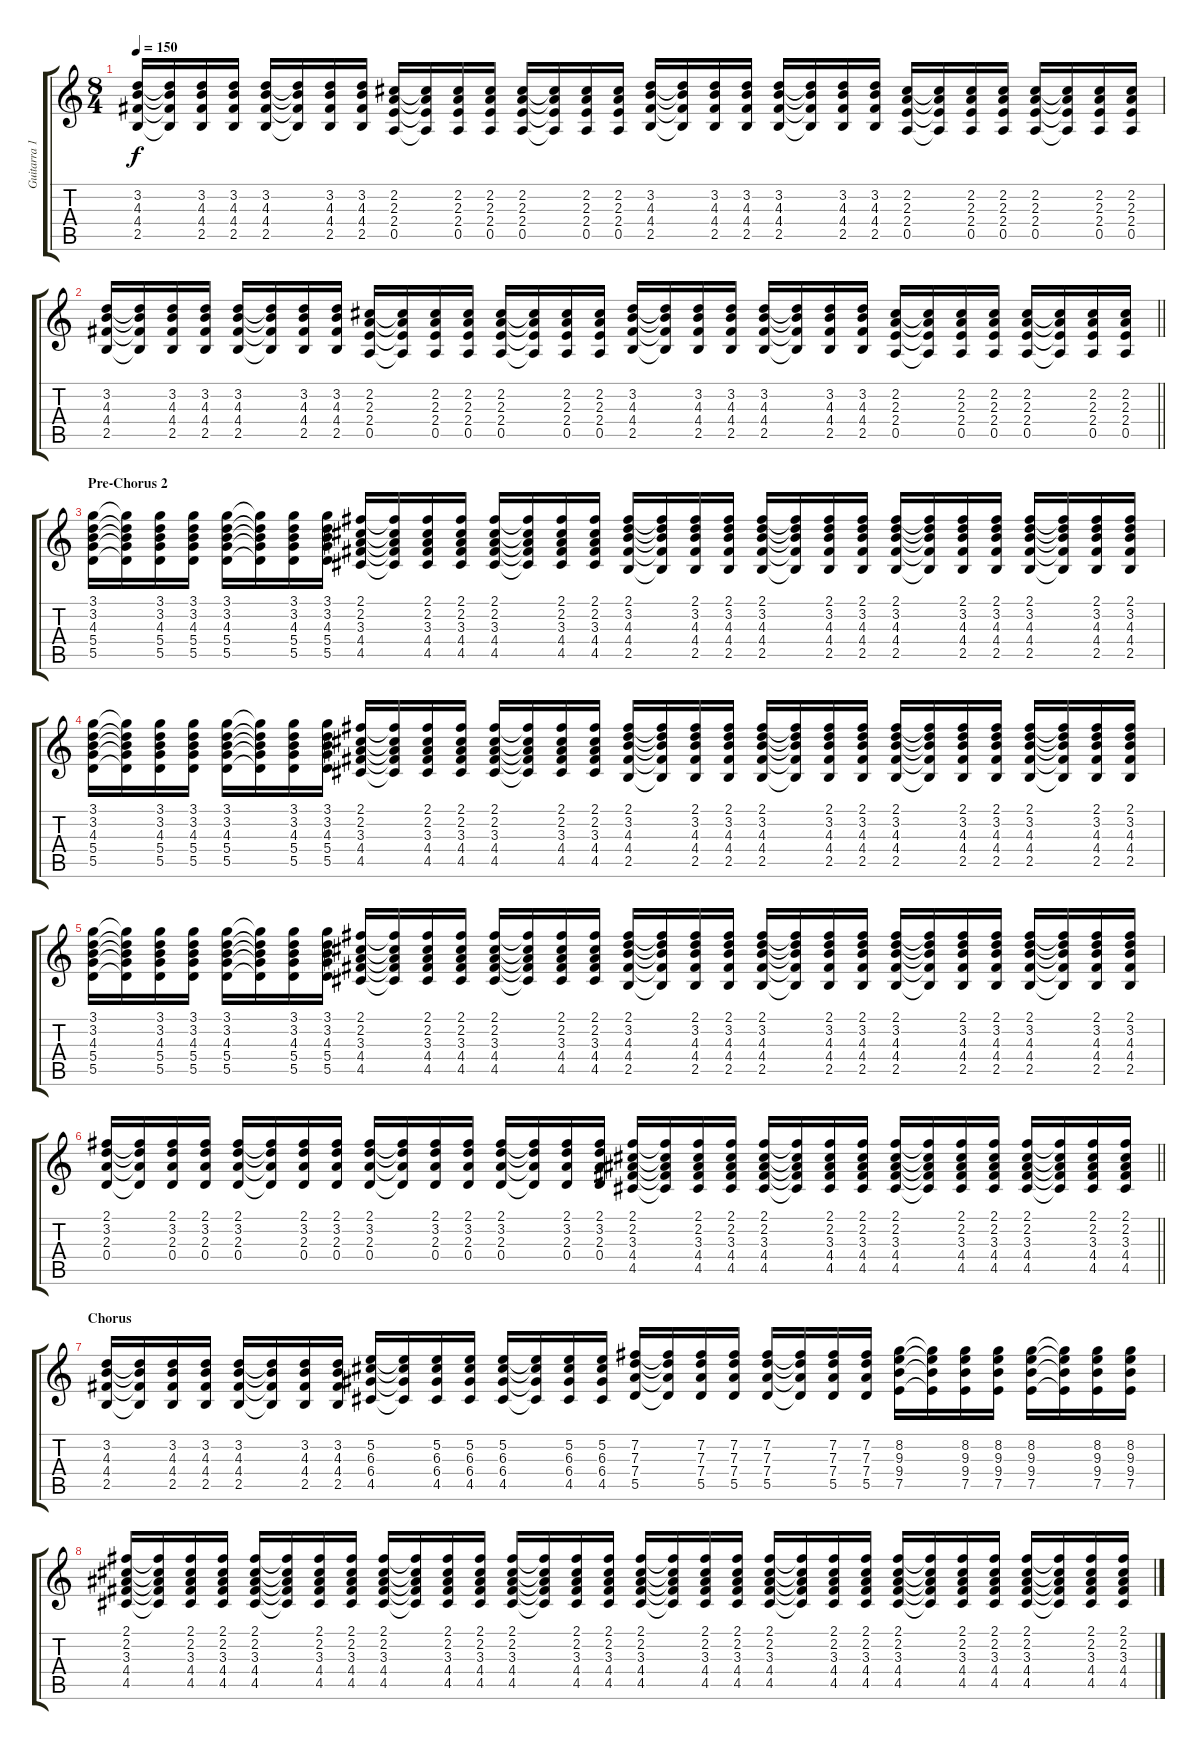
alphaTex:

\track ("Guitarra 1" "Guitarra 1") {instrument acousticguitarsteel}
\staff {score tabs}
\tuning (E4 B3 G3 D3 A2 E2) {hide}
\ts (8 4)
\tempo 150
\clef g2
\ks c
(3.2 4.3 4.4 2.5).16{dy f volume 1} (3.2{t} 4.3{t} 4.4{t} 2.5{t}).16 (3.2 4.3 4.4 2.5).16 (3.2 4.3 4.4 2.5).16 (3.2 4.3 4.4 2.5).16 (3.2{t} 4.3{t} 4.4{t} 2.5{t}).16 (3.2 4.3 4.4 2.5).16 (3.2 4.3 4.4 2.5).16 (2.2 2.3 2.4 0.5).16 (2.2{t} 2.3{t} 2.4{t} 0.5{t}).16 (2.2 2.3 2.4 0.5).16 (2.2 2.3 2.4 0.5).16 (2.2 2.3 2.4 0.5).16 (2.2{t} 2.3{t} 2.4{t} 0.5{t}).16 (2.2 2.3 2.4 0.5).16 (2.2 2.3 2.4 0.5).16 (3.2 4.3 4.4 2.5).16 (3.2{t} 4.3{t} 4.4{t} 2.5{t}).16 (3.2 4.3 4.4 2.5).16 (3.2 4.3 4.4 2.5).16 (3.2 4.3 4.4 2.5).16 (3.2{t} 4.3{t} 4.4{t} 2.5{t}).16 (3.2 4.3 4.4 2.5).16 (3.2 4.3 4.4 2.5).16 (2.2 2.3 2.4 0.5).16 (2.2{t} 2.3{t} 2.4{t} 0.5{t}).16 (2.2 2.3 2.4 0.5).16 (2.2 2.3 2.4 0.5).16 (2.2 2.3 2.4 0.5).16 (2.2{t} 2.3{t} 2.4{t} 0.5{t}).16 (2.2 2.3 2.4 0.5).16 (2.2 2.3 2.4 0.5).16 |
\barLineRight lightlight
(3.2 4.3 4.4 2.5).16{volume 1} (3.2{t} 4.3{t} 4.4{t} 2.5{t}).16 (3.2 4.3 4.4 2.5).16 (3.2 4.3 4.4 2.5).16 (3.2 4.3 4.4 2.5).16 (3.2{t} 4.3{t} 4.4{t} 2.5{t}).16 (3.2 4.3 4.4 2.5).16 (3.2 4.3 4.4 2.5).16 (2.2 2.3 2.4 0.5).16 (2.2{t} 2.3{t} 2.4{t} 0.5{t}).16 (2.2 2.3 2.4 0.5).16 (2.2 2.3 2.4 0.5).16 (2.2 2.3 2.4 0.5).16 (2.2{t} 2.3{t} 2.4{t} 0.5{t}).16 (2.2 2.3 2.4 0.5).16 (2.2 2.3 2.4 0.5).16 (3.2 4.3 4.4 2.5).16 (3.2{t} 4.3{t} 4.4{t} 2.5{t}).16 (3.2 4.3 4.4 2.5).16 (3.2 4.3 4.4 2.5).16 (3.2 4.3 4.4 2.5).16 (3.2{t} 4.3{t} 4.4{t} 2.5{t}).16 (3.2 4.3 4.4 2.5).16 (3.2 4.3 4.4 2.5).16 (2.2 2.3 2.4 0.5).16 (2.2{t} 2.3{t} 2.4{t} 0.5{t}).16 (2.2 2.3 2.4 0.5).16 (2.2 2.3 2.4 0.5).16 (2.2 2.3 2.4 0.5).16 (2.2{t} 2.3{t} 2.4{t} 0.5{t}).16 (2.2 2.3 2.4 0.5).16 (2.2 2.3 2.4 0.5).16 |
\section ("" "Pre-Chorus 2")
(3.1 3.2 4.3 5.4 5.5).16 (3.1{t} 3.2{t} 4.3{t} 5.4{t} 5.5{t}).16 (3.1 3.2 4.3 5.4 5.5).16 (3.1 3.2 4.3 5.4 5.5).16 (3.1 3.2 4.3 5.4 5.5).16 (3.1{t} 3.2{t} 4.3{t} 5.4{t} 5.5{t}).16 (3.1 3.2 4.3 5.4 5.5).16 (3.1 3.2 4.3 5.4 5.5).16 (2.1 2.2 3.3 4.4 4.5).16 (2.1{t} 2.2{t} 3.3{t} 4.4{t} 4.5{t}).16 (2.1 2.2 3.3 4.4 4.5).16 (2.1 2.2 3.3 4.4 4.5).16 (2.1 2.2 3.3 4.4 4.5).16 (2.1{t} 2.2{t} 3.3{t} 4.4{t} 4.5{t}).16 (2.1 2.2 3.3 4.4 4.5).16 (2.1 2.2 3.3 4.4 4.5).16 (2.1 3.2 4.3 4.4 2.5).16 (2.1{t} 3.2{t} 4.3{t} 4.4{t} 2.5{t}).16 (2.1 3.2 4.3 4.4 2.5).16 (2.1 3.2 4.3 4.4 2.5).16 (2.1 3.2 4.3 4.4 2.5).16 (2.1{t} 3.2{t} 4.3{t} 4.4{t} 2.5{t}).16 (2.1 3.2 4.3 4.4 2.5).16 (2.1 3.2 4.3 4.4 2.5).16 (2.1 3.2 4.3 4.4 2.5).16 (2.1{t} 3.2{t} 4.3{t} 4.4{t} 2.5{t}).16 (2.1 3.2 4.3 4.4 2.5).16 (2.1 3.2 4.3 4.4 2.5).16 (2.1 3.2 4.3 4.4 2.5).16 (2.1{t} 3.2{t} 4.3{t} 4.4{t} 2.5{t}).16 (2.1 3.2 4.3 4.4 2.5).16 (2.1 3.2 4.3 4.4 2.5).16 |
(3.1 3.2 4.3 5.4 5.5).16 (3.1{t} 3.2{t} 4.3{t} 5.4{t} 5.5{t}).16 (3.1 3.2 4.3 5.4 5.5).16 (3.1 3.2 4.3 5.4 5.5).16 (3.1 3.2 4.3 5.4 5.5).16 (3.1{t} 3.2{t} 4.3{t} 5.4{t} 5.5{t}).16 (3.1 3.2 4.3 5.4 5.5).16 (3.1 3.2 4.3 5.4 5.5).16 (2.1 2.2 3.3 4.4 4.5).16 (2.1{t} 2.2{t} 3.3{t} 4.4{t} 4.5{t}).16 (2.1 2.2 3.3 4.4 4.5).16 (2.1 2.2 3.3 4.4 4.5).16 (2.1 2.2 3.3 4.4 4.5).16 (2.1{t} 2.2{t} 3.3{t} 4.4{t} 4.5{t}).16 (2.1 2.2 3.3 4.4 4.5).16 (2.1 2.2 3.3 4.4 4.5).16 (2.1 3.2 4.3 4.4 2.5).16 (2.1{t} 3.2{t} 4.3{t} 4.4{t} 2.5{t}).16 (2.1 3.2 4.3 4.4 2.5).16 (2.1 3.2 4.3 4.4 2.5).16 (2.1 3.2 4.3 4.4 2.5).16 (2.1{t} 3.2{t} 4.3{t} 4.4{t} 2.5{t}).16 (2.1 3.2 4.3 4.4 2.5).16 (2.1 3.2 4.3 4.4 2.5).16 (2.1 3.2 4.3 4.4 2.5).16 (2.1{t} 3.2{t} 4.3{t} 4.4{t} 2.5{t}).16 (2.1 3.2 4.3 4.4 2.5).16 (2.1 3.2 4.3 4.4 2.5).16 (2.1 3.2 4.3 4.4 2.5).16 (2.1{t} 3.2{t} 4.3{t} 4.4{t} 2.5{t}).16 (2.1 3.2 4.3 4.4 2.5).16 (2.1 3.2 4.3 4.4 2.5).16 |
(3.1 3.2 4.3 5.4 5.5).16 (3.1{t} 3.2{t} 4.3{t} 5.4{t} 5.5{t}).16 (3.1 3.2 4.3 5.4 5.5).16 (3.1 3.2 4.3 5.4 5.5).16 (3.1 3.2 4.3 5.4 5.5).16 (3.1{t} 3.2{t} 4.3{t} 5.4{t} 5.5{t}).16 (3.1 3.2 4.3 5.4 5.5).16 (3.1 3.2 4.3 5.4 5.5).16 (2.1 2.2 3.3 4.4 4.5).16 (2.1{t} 2.2{t} 3.3{t} 4.4{t} 4.5{t}).16 (2.1 2.2 3.3 4.4 4.5).16 (2.1 2.2 3.3 4.4 4.5).16 (2.1 2.2 3.3 4.4 4.5).16 (2.1{t} 2.2{t} 3.3{t} 4.4{t} 4.5{t}).16 (2.1 2.2 3.3 4.4 4.5).16 (2.1 2.2 3.3 4.4 4.5).16 (2.1 3.2 4.3 4.4 2.5).16 (2.1{t} 3.2{t} 4.3{t} 4.4{t} 2.5{t}).16 (2.1 3.2 4.3 4.4 2.5).16 (2.1 3.2 4.3 4.4 2.5).16 (2.1 3.2 4.3 4.4 2.5).16 (2.1{t} 3.2{t} 4.3{t} 4.4{t} 2.5{t}).16 (2.1 3.2 4.3 4.4 2.5).16 (2.1 3.2 4.3 4.4 2.5).16 (2.1 3.2 4.3 4.4 2.5).16 (2.1{t} 3.2{t} 4.3{t} 4.4{t} 2.5{t}).16 (2.1 3.2 4.3 4.4 2.5).16 (2.1 3.2 4.3 4.4 2.5).16 (2.1 3.2 4.3 4.4 2.5).16 (2.1{t} 3.2{t} 4.3{t} 4.4{t} 2.5{t}).16 (2.1 3.2 4.3 4.4 2.5).16 (2.1 3.2 4.3 4.4 2.5).16 |
\barLineRight lightlight
(2.1 3.2 2.3 0.4).16 (2.1{t} 3.2{t} 2.3{t} 0.4{t}).16 (2.1 3.2 2.3 0.4).16 (2.1 3.2 2.3 0.4).16 (2.1 3.2 2.3 0.4).16 (2.1{t} 3.2{t} 2.3{t} 0.4{t}).16 (2.1 3.2 2.3 0.4).16 (2.1 3.2 2.3 0.4).16 (2.1 3.2 2.3 0.4).16 (2.1{t} 3.2{t} 2.3{t} 0.4{t}).16 (2.1 3.2 2.3 0.4).16 (2.1 3.2 2.3 0.4).16 (2.1 3.2 2.3 0.4).16 (2.1{t} 3.2{t} 2.3{t} 0.4{t}).16 (2.1 3.2 2.3 0.4).16 (2.1 3.2 2.3 0.4).16 (2.1 2.2 3.3 4.4 4.5).16 (2.1{t} 2.2{t} 3.3{t} 4.4{t} 4.5{t}).16 (2.1 2.2 3.3 4.4 4.5).16 (2.1 2.2 3.3 4.4 4.5).16 (2.1 2.2 3.3 4.4 4.5).16 (2.1{t} 2.2{t} 3.3{t} 4.4{t} 4.5{t}).16 (2.1 2.2 3.3 4.4 4.5).16 (2.1 2.2 3.3 4.4 4.5).16 (2.1 2.2 3.3 4.4 4.5).16 (2.1{t} 2.2{t} 3.3{t} 4.4{t} 4.5{t}).16 (2.1 2.2 3.3 4.4 4.5).16 (2.1 2.2 3.3 4.4 4.5).16 (2.1 2.2 3.3 4.4 4.5).16 (2.1{t} 2.2{t} 3.3{t} 4.4{t} 4.5{t}).16 (2.1 2.2 3.3 4.4 4.5).16 (2.1 2.2 3.3 4.4 4.5).16 |
\section ("" "Chorus")
(3.2 4.3 4.4 2.5).16{volume 10} (3.2{t} 4.3{t} 4.4{t} 2.5{t}).16 (3.2 4.3 4.4 2.5).16 (3.2 4.3 4.4 2.5).16 (3.2 4.3 4.4 2.5).16 (3.2{t} 4.3{t} 4.4{t} 2.5{t}).16 (3.2 4.3 4.4 2.5).16 (3.2 4.3 4.4 2.5).16 (5.2 6.3 6.4 4.5).16 (5.2{t} 6.3{t} 6.4{t} 4.5{t}).16 (5.2 6.3 6.4 4.5).16 (5.2 6.3 6.4 4.5).16 (5.2 6.3 6.4 4.5).16 (5.2{t} 6.3{t} 6.4{t} 4.5{t}).16 (5.2 6.3 6.4 4.5).16 (5.2 6.3 6.4 4.5).16 (7.2 7.3 7.4 5.5).16 (7.2{t} 7.3{t} 7.4{t} 5.5{t}).16 (7.2 7.3 7.4 5.5).16 (7.2 7.3 7.4 5.5).16 (7.2 7.3 7.4 5.5).16 (7.2{t} 7.3{t} 7.4{t} 5.5{t}).16 (7.2 7.3 7.4 5.5).16 (7.2 7.3 7.4 5.5).16 (8.2 9.3 9.4 7.5).16 (8.2{t} 9.3{t} 9.4{t} 7.5{t}).16 (8.2 9.3 9.4 7.5).16 (8.2 9.3 9.4 7.5).16 (8.2 9.3 9.4 7.5).16 (8.2{t} 9.3{t} 9.4{t} 7.5{t}).16 (8.2 9.3 9.4 7.5).16 (8.2 9.3 9.4 7.5).16 |
(2.1 2.2 3.3 4.4 4.5).16 (2.1{t} 2.2{t} 3.3{t} 4.4{t} 4.5{t}).16 (2.1 2.2 3.3 4.4 4.5).16 (2.1 2.2 3.3 4.4 4.5).16 (2.1 2.2 3.3 4.4 4.5).16 (2.1{t} 2.2{t} 3.3{t} 4.4{t} 4.5{t}).16 (2.1 2.2 3.3 4.4 4.5).16 (2.1 2.2 3.3 4.4 4.5).16 (2.1 2.2 3.3 4.4 4.5).16 (2.1{t} 2.2{t} 3.3{t} 4.4{t} 4.5{t}).16 (2.1 2.2 3.3 4.4 4.5).16 (2.1 2.2 3.3 4.4 4.5).16 (2.1 2.2 3.3 4.4 4.5).16 (2.1{t} 2.2{t} 3.3{t} 4.4{t} 4.5{t}).16 (2.1 2.2 3.3 4.4 4.5).16 (2.1 2.2 3.3 4.4 4.5).16 (2.1 2.2 3.3 4.4 4.5).16 (2.1{t} 2.2{t} 3.3{t} 4.4{t} 4.5{t}).16 (2.1 2.2 3.3 4.4 4.5).16 (2.1 2.2 3.3 4.4 4.5).16 (2.1 2.2 3.3 4.4 4.5).16 (2.1{t} 2.2{t} 3.3{t} 4.4{t} 4.5{t}).16 (2.1 2.2 3.3 4.4 4.5).16 (2.1 2.2 3.3 4.4 4.5).16 (2.1 2.2 3.3 4.4 4.5).16 (2.1{t} 2.2{t} 3.3{t} 4.4{t} 4.5{t}).16 (2.1 2.2 3.3 4.4 4.5).16 (2.1 2.2 3.3 4.4 4.5).16 (2.1 2.2 3.3 4.4 4.5).16 (2.1{t} 2.2{t} 3.3{t} 4.4{t} 4.5{t}).16 (2.1 2.2 3.3 4.4 4.5).16 (2.1 2.2 3.3 4.4 4.5).16
